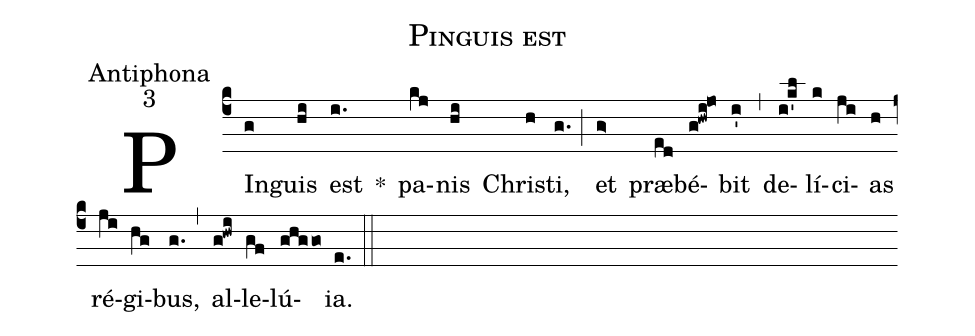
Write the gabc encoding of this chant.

name:Pinguis est;
office-part:Antiphona;
mode:3;
%%
(c4) PIn(g)guis(hi) est(i.) *() pa(kj)nis(hi) Chri(h)sti,(g.) (;) et(g>) præ(ed)bé(g!hwi!jo)bit(i') (,) de(i!k'l)lí(k)ci(ji)as(h) ré(ji)gi(hg)bus,(g.) (,) al(g!hwi)le(gf)lú(ghggo)ia.(e.) (::)
